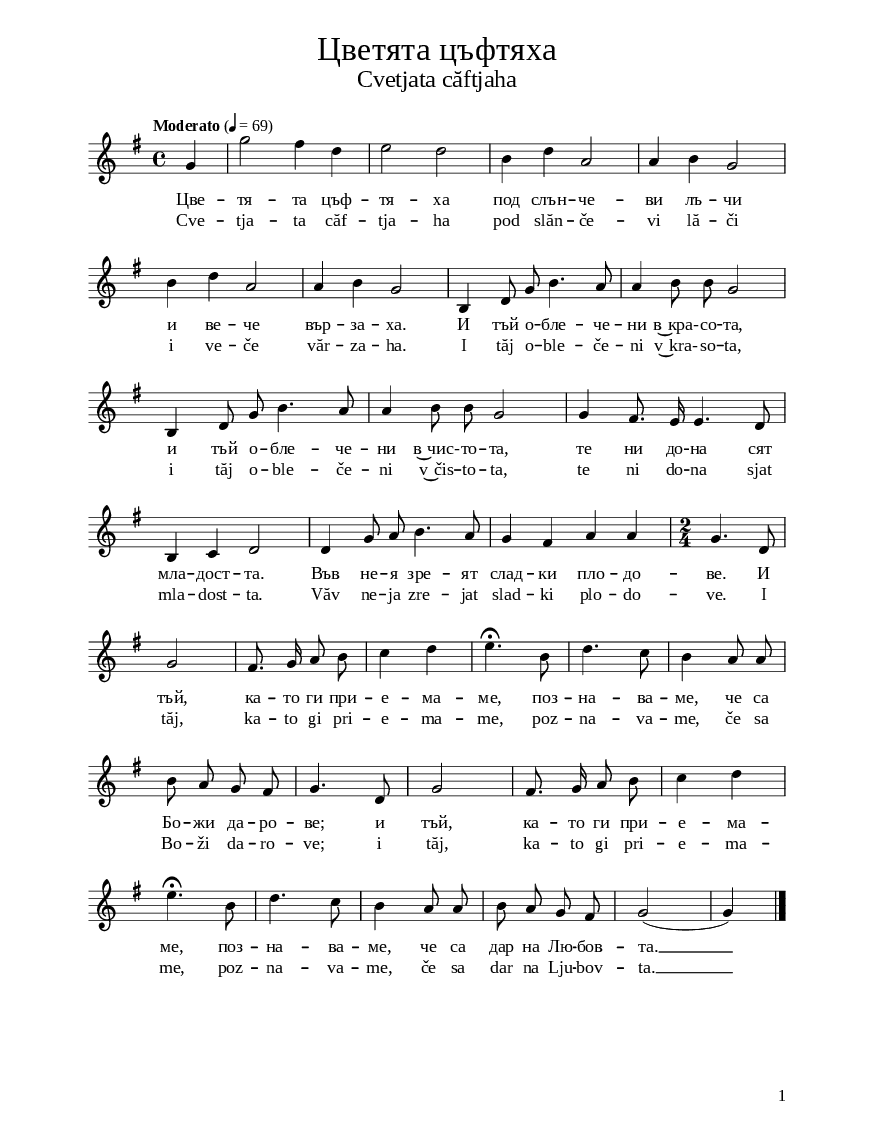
\version "2.24.2"

% include paper part and global functions
\include "include/globals.ily"

\bookpart {
  \label #'ref113
  \tocItem \markup "Цветята цъфтяха – Cvetjata căftjaha"
  \include "include/bookpart-paper.ily"
  \score {
    \include "include/score-layout.ily"


    \new Voice \absolute {
      \clef treble
      \key g \major
      \time 4/4
      \tempoFunc "Moderato" 4 "69"
      \autoBeamOff

      \partial 4

      g'4 | g''2 fis''4 d''4 |e''2 d''2 | b'4  d''4 a'2| a'4 b'4 g'2 | \break

      b'4 d''4 a'2 | a'4 b'4 g'2| b4 d'8 g'8 b'4. a'8 | a'4 b'8 b'8 g'2 | \break

      b4 d'8 g'8 b'4. a'8 | a'4 b'8 b'8 g'2 | g'4 fis'8. e'16 e'4. d'8 | \break

      b4 c'4 d'2 | d'4 g'8 a'8 b'4. a'8 | g'4 fis'4 a'4 a'4 |  \time 2/4 g'4. d'8 | \break

      g'2 | fis'8. g'16 a'8 b'8 | c''4 d''4 | e''4.\fermata b'8 | d''4. c''8 | b'4 a'8 a'8 | \break

      b'8 a'8 g'8 fis'8 | g'4. d'8 | g'2 | fis'8. g'16 a'8 b'8 | c''4 d''4 | \break

      e''4.\fermata b'8 | d''4. c''8 | b'4 a'8 a'8 | b'8 a'8 g'8 fis'8 | g'2 ( | g'4 ) \bar "|."
    }

    \addlyrics {
      Цве -- тя -- та цъф -- тя -- ха под слън -- че -- ви лъ -- чи

      и ве -- че вър -- за -- ха. И тъй о -- бле -- че -- ни "в~кра-" -- со -- та,

      и тъй о -- бле -- че -- ни "в~чис-" -- то -- та, те ни до -- на сят

      мла -- дост -- та. Във не -- я зре -- ят слад -- ки пло -- до -- ве. И

      тъй, ка -- то ги при -- е -- ма -- ме, поз -- на -- ва -- ме, че са

      Бо -- жи да -- ро -- ве;  и

      тъй, ка -- то ги при -- е -- ма -- ме, поз -- на -- ва -- ме, че са дар на Лю -- бов -- та. __
    }
      \addlyrics {
      Cve -- tja -- ta căf -- tja -- ha pod slăn -- če -- vi lă -- či

      i ve -- če văr -- za -- ha. I tăj o -- ble -- če -- ni "v~kra-" -- so -- ta,

      i tăj o -- ble -- če -- ni v~čis -- to -- ta, te ni do -- na sjat

      mla -- dost -- ta. Văv ne -- ja zre -- jat slad -- ki plo -- do -- ve. I

      tăj, ka -- to gi pri -- e -- ma -- me, poz -- na -- va -- me, če sa

      Bo -- ži da -- ro -- ve;  i

      tăj, ka -- to gi pri -- e -- ma -- me, poz -- na -- va -- me, če sa dar na Lju -- bov -- ta. __
    }
      \header {
        title = \titleFunc "Цветята цъфтяха" "Cvetjata căftjaha"
      }

      \midi{}

    } % score
    %\markup \dc-two "D.C.""con repitione"




    %

    % include foreign translation(s) of the song

    \pageBreak
    \version "2.24.2"

\markup \fill-line { \fontsize #deTitleFontSize "Die Blumen erblühten" }
\markup \null
\markup \null
\markup \fontsize #deCoupletFontSize {
  \hspace #10
  \override #`(baseline-skip . ,deCoupletBaselineSkip)

  \column {

  \line { " "Die Blumen erblühten unter den Strahlen der Sonne,}

  \line { " "und schon trugen sie Früchte. }

  \line { " "Und so, gekleidet in Schönheit}

  \line { " "und so, gekleidet in Reinheit,}

  \line { " "bringen sie uns die Jugend. }

  \line { " "In ihr reifen süße Früchte.}

  \line { " "Und so, wenn wir sie empfangen, }

  \line { " "erkennen wir, dass sie Gaben Gottes sind;}

  \line { " "und so, wenn wir sie empfangen,}

  \line { " "erkennen wir, dass sie eine Gabe der Liebe sind!}

    }


}


  } % bookpart
